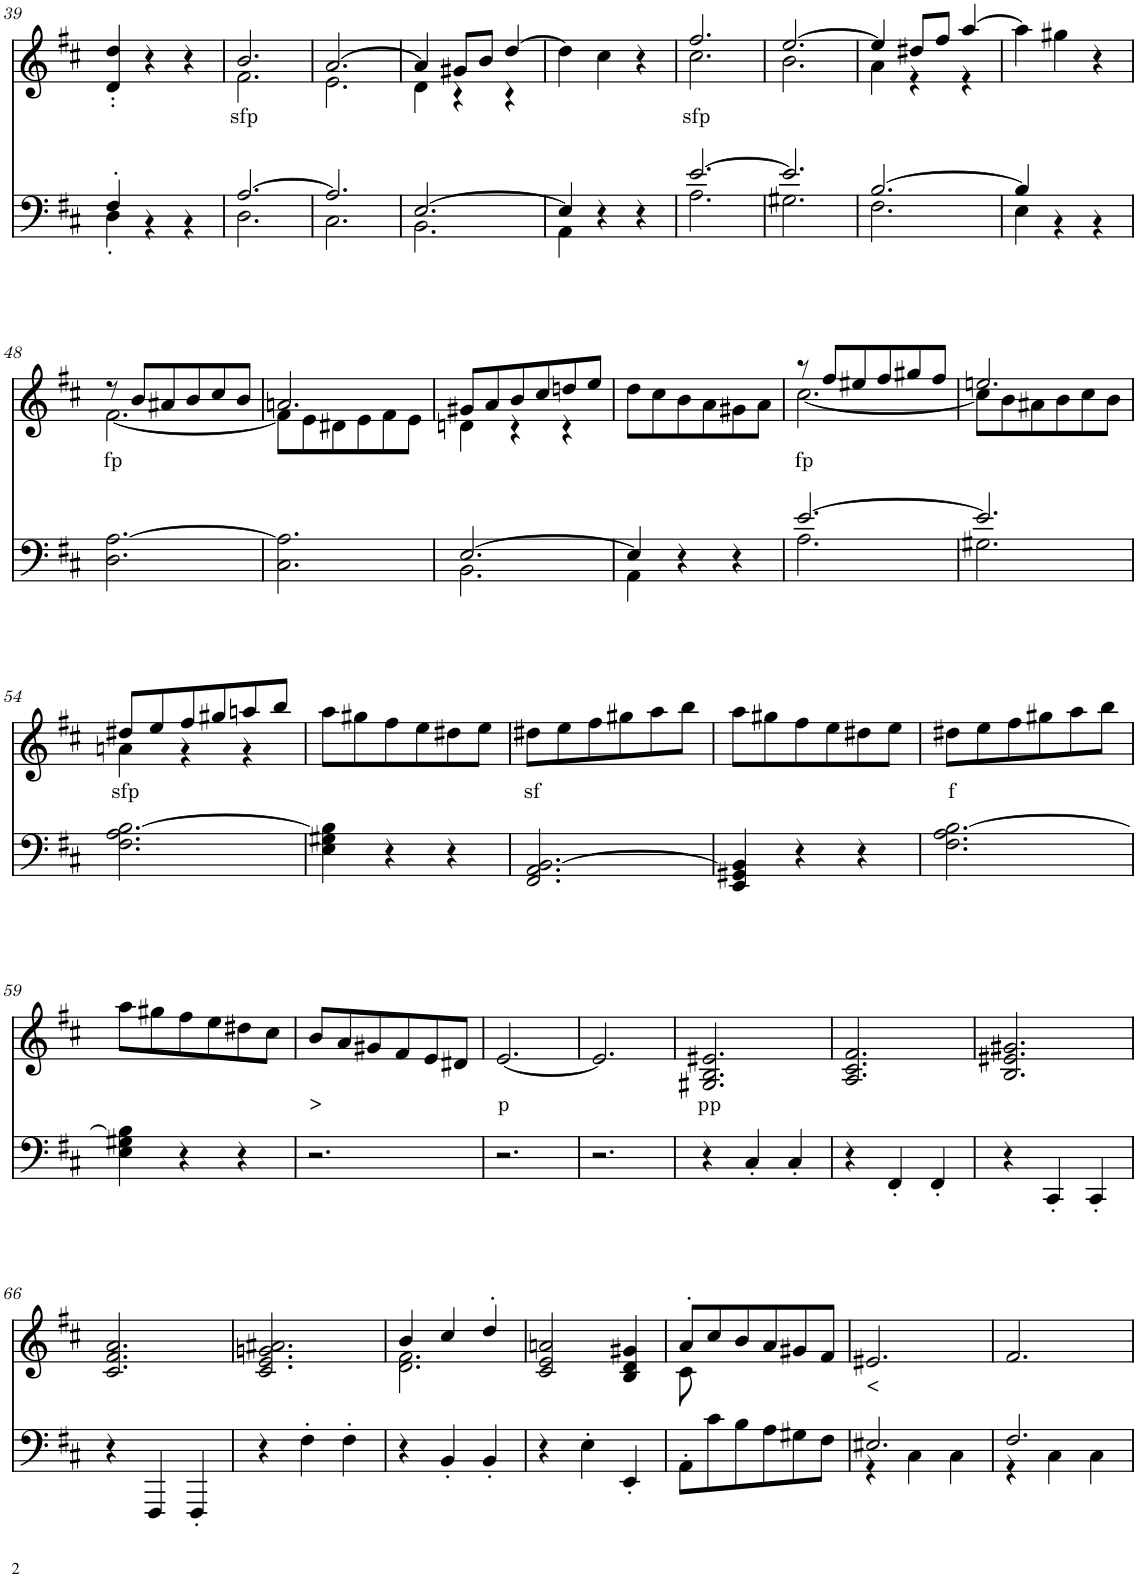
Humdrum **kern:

**kern	**kern	**text
*part2	*part1	*part1
*staff2	*staff1	*staff1
*I"piano	*I"piano	*
*I'Pno	*I'Pno	*
!!LO:PB:g=z
*clefF4	*clefG2	*
*k[f#c#]	*k[f#c#]	*
*D:	*D:	*
*M3/4	*M3/4	*
=39	=39	=39
*^	*	*
4F#'/	4D'\	4d/' 4dd/'	.
2ryy	4r	4r	.
.	4r	4r	.
=40	=40	=40	=40
*	*	*^	*
!	!	!	!	!LO:LY:b
[2.A/	2.D\	2.b/	2.f#\	sfp
=41	=41	=41	=41	=41
2.A/]	2.C#\	[2.a/	2.e\	.
=42	=42	=42	=42	=42
[2.E/	2.BB\	4a/]	4d\	.
.	.	8g#X/L	4r	.
.	.	8b/J	.	.
.	.	[4dd/	4r	.
*	*	*v	*v	*
=43	=43	=43	=43
4E/]	4AA\	4dd\]	.
4r	2ryy	4cc#\	.
4r	.	4r	.
=44	=44	=44	=44
*	*	*^	*
!	!	!	!	!LO:LY:b
[2.e/	2.A\	2.ff#/	2.cc#\	sfp
=45	=45	=45	=45	=45
2.e/]	2.G#X\	[2.ee/	2.b\	.
=46	=46	=46	=46	=46
[2.B/	2.F#\	4ee/]	4a\	.
.	.	8dd#X/L	4r	.
.	.	8ff#/J	.	.
.	.	[4aa/	4r	.
*	*	*v	*v	*
=47	=47	=47	=47
4B/]	4E\	4aa\]	.
2ryy	4r	4gg#X\	.
.	4r	4r	.
!!LO:LB:g=z
=48	=48	=48	=48
*	*	*^	*
!	!	!	!	!LO:LY:b
*v	*v	*	*	*
2.D\ [2.A\	8r	[2.f#\	fp
.	8b/L	.	.
.	8a#X/	.	.
.	8b/	.	.
.	8cc#/	.	.
.	8b/J	.	.
=49	=49	=49	=49
2.C#\ 2.A\]	2.an/	8f#\L]	.
.	.	8e\	.
.	.	8d#X\	.
.	.	8e\	.
.	.	8f#\	.
.	.	8e\J	.
=50	=50	=50	=50
*^	*	*	*
[2.E/	2.BB\	8g#X/L	4dn\	.
.	.	8a/	.	.
.	.	8b/	4r	.
.	.	8cc#/	.	.
.	.	8ddn/	4r	.
.	.	8ee/J	.	.
*	*	*v	*v	*
=51	=51	=51	=51
4E/]	4AA\	8dd\L	.
.	.	8cc#\	.
4r	2ryy	8b\	.
.	.	8a\	.
4r	.	8g#X\	.
.	.	8a\J	.
=52	=52	=52	=52
*	*	*^	*
!	!	!	!	!LO:LY:b
[2.e/	2.A\	8r	[2.cc#\	fp
.	.	8ff#/L	.	.
.	.	8ee#X/	.	.
.	.	8ff#/	.	.
.	.	8gg#X/	.	.
.	.	8ff#/J	.	.
=53	=53	=53	=53	=53
2.e/]	2.G#X\	2.een/	8cc#\L]	.
.	.	.	8b\	.
.	.	.	8a#X\	.
.	.	.	8b\	.
.	.	.	8cc#\	.
.	.	.	8b\J	.
*v	*v	*	*	*
!!LO:LB:g=z	!!
=54	=54	=54	=54
!	!	!	!LO:LY:b
2.F#\ 2.A\ [2.B\	8dd#X/L	4an\	sfp
.	8ee/	.	.
.	8ff#/	4r	.
.	8gg#X/	.	.
.	8aan/	4r	.
.	8bb/J	.	.
*	*v	*v	*
=55	=55	=55
4E\ 4G#X\ 4B\]	8aa\L	.
.	8gg#X\	.
4r	8ff#\	.
.	8ee\	.
4r	8dd#X\	.
.	8ee\J	.
=56	=56	=56
!	!	!LO:LY:b
2.FF#/ 2.AA/ [2.BB/	8dd#X\L	sf
.	8ee\	.
.	8ff#\	.
.	8gg#X\	.
.	8aa\	.
.	8bb\J	.
=57	=57	=57
4EE/ 4GG#X/ 4BB/]	8aa\L	.
.	8gg#X\	.
4r	8ff#\	.
.	8ee\	.
4r	8dd#X\	.
.	8ee\J	.
=58	=58	=58
!	!	!LO:LY:b
2.F#\ 2.A\ [2.B\	8dd#X\L	f
.	8ee\	.
.	8ff#\	.
.	8gg#X\	.
.	8aa\	.
.	8bb\J	.
!!LO:LB:g=z
=59	=59	=59
4E\ 4G#X\ 4B\]	8aa\L	.
.	8gg#X\	.
4r	8ff#\	.
.	8ee\	.
4r	8dd#X\	.
.	8cc#\J	.
=60	=60	=60
!	!	!LO:LY:b
2.r	8b/L	>
.	8a/	.
.	8g#X/	.
.	8f#/	.
.	8e/	.
.	8d#X/J	.
=61	=61	=61
!	!	!LO:LY:b
2.r	[2.e/	p
=62	=62	=62
2.r	2.e/]	.
=63	=63	=63
!	!	!LO:LY:b
4r	2.G#X/ 2.B/ 2.e#X/	pp
4C#'/	.	.
4C#'/	.	.
=64	=64	=64
4r	2.A/ 2.c#/ 2.f#/	.
4FF#'/	.	.
4FF#'/	.	.
=65	=65	=65
4r	2.B/ 2.e#X/ 2.g#X/	.
4CC#'/	.	.
4CC#'/	.	.
!!LO:LB:g=z
=66	=66	=66
4r	2.c#/ 2.f#/ 2.a/	.
4FFF#/	.	.
4FFF#'/	.	.
=67	=67	=67
4r	2.c#/ 2.e/ 2.gn/ 2.a#X/	.
4F#'\	.	.
4F#'\	.	.
=68	=68	=68
*	*^	*
4r	4b/	2.d\ 2.f#\	.
4BB'/	4cc#/	.	.
4BB'/	4dd'/	.	.
*	*v	*v	*
=69	=69	=69
4r	2c#/ 2e/ 2an/	.
4E'\	.	.
4EE'/	4B/ 4d/ 4g#X/	.
=70	=70	=70
*	*^	*
8AA'\L	8a'/L	8c#\	.
8c#\	8cc#/	2ryy	.
8B\	8b/	.	.
8A\	8a/	.	.
8G#X\	8g#X/	.	.
8F#\J	8f#/J	8ryy	.
=71	=71	=71	=71
*^	*	*	*
!	!	!	!	!LO:LY:b
*	*	*v	*v	*
2.E#X/	4r	2.e#X/	<
.	4C#\	.	.
.	4C#\	.	.
=72	=72	=72	=72
2.F#/	4r	2.f#/	.
.	4C#\	.	.
.	4C#\	.	.
*v	*v	*	*
=	=	=
*-	*-	*-
